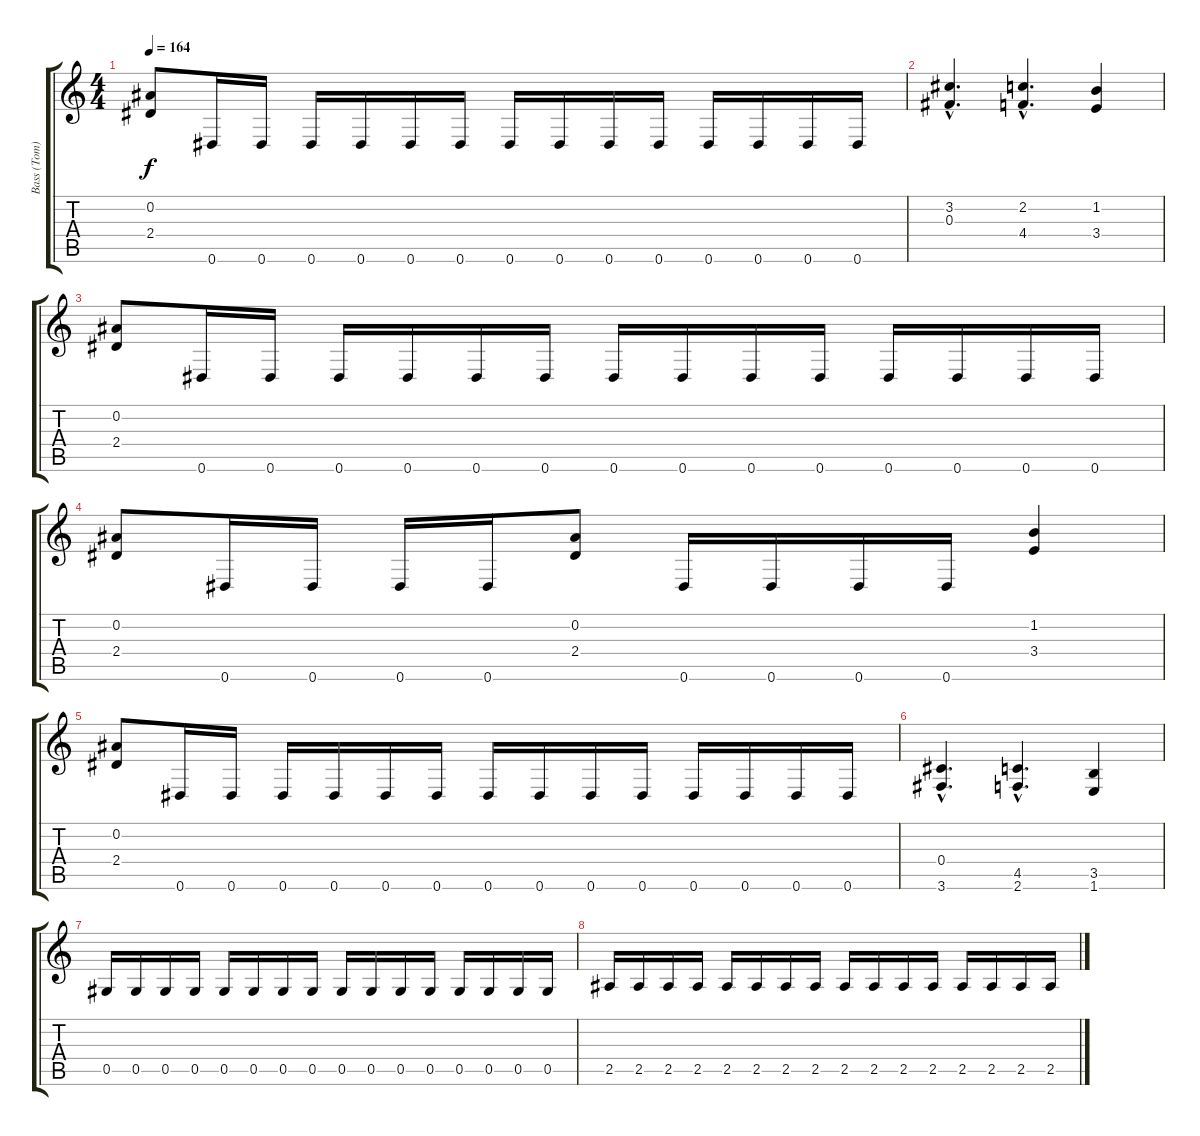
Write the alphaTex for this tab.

\track ("Bass (Tom)" "Bass (Tom)") {instrument electricbasspick}
\staff {score tabs}
\tuning (Eb4 Bb3 Gb3 Db3 Ab2 Eb2) {hide}
\ts (4 4)
\tempo 164
\clef g2
\ks c
(0.2 2.4).8{dy f} 0.6.16 0.6.16 0.6.16 0.6.16 0.6.16 0.6.16 0.6.16 0.6.16 0.6.16 0.6.16 0.6.16 0.6.16 0.6.16 0.6.16 |
(3.2{hac} 0.3{hac}).4{d} (2.2{hac} 4.4{hac}).4{d} (1.2 3.4).4 |
(0.2 2.4).8 0.6.16 0.6.16 0.6.16 0.6.16 0.6.16 0.6.16 0.6.16 0.6.16 0.6.16 0.6.16 0.6.16 0.6.16 0.6.16 0.6.16 |
(0.2 2.4).8 0.6.16 0.6.16 0.6.16 0.6.16 (0.2 2.4).8 0.6.16 0.6.16 0.6.16 0.6.16 (1.2 3.4).4 |
(0.2 2.4).8 0.6.16 0.6.16 0.6.16 0.6.16 0.6.16 0.6.16 0.6.16 0.6.16 0.6.16 0.6.16 0.6.16 0.6.16 0.6.16 0.6.16 |
(0.4{hac} 3.6{hac}).4{d} (4.5{hac} 2.6{hac}).4{d} (3.5 1.6).4 |
0.5.16 0.5.16 0.5.16 0.5.16 0.5.16 0.5.16 0.5.16 0.5.16 0.5.16 0.5.16 0.5.16 0.5.16 0.5.16 0.5.16 0.5.16 0.5.16 |
2.5.16 2.5.16 2.5.16 2.5.16 2.5.16 2.5.16 2.5.16 2.5.16 2.5.16 2.5.16 2.5.16 2.5.16 2.5.16 2.5.16 2.5.16 2.5.16
